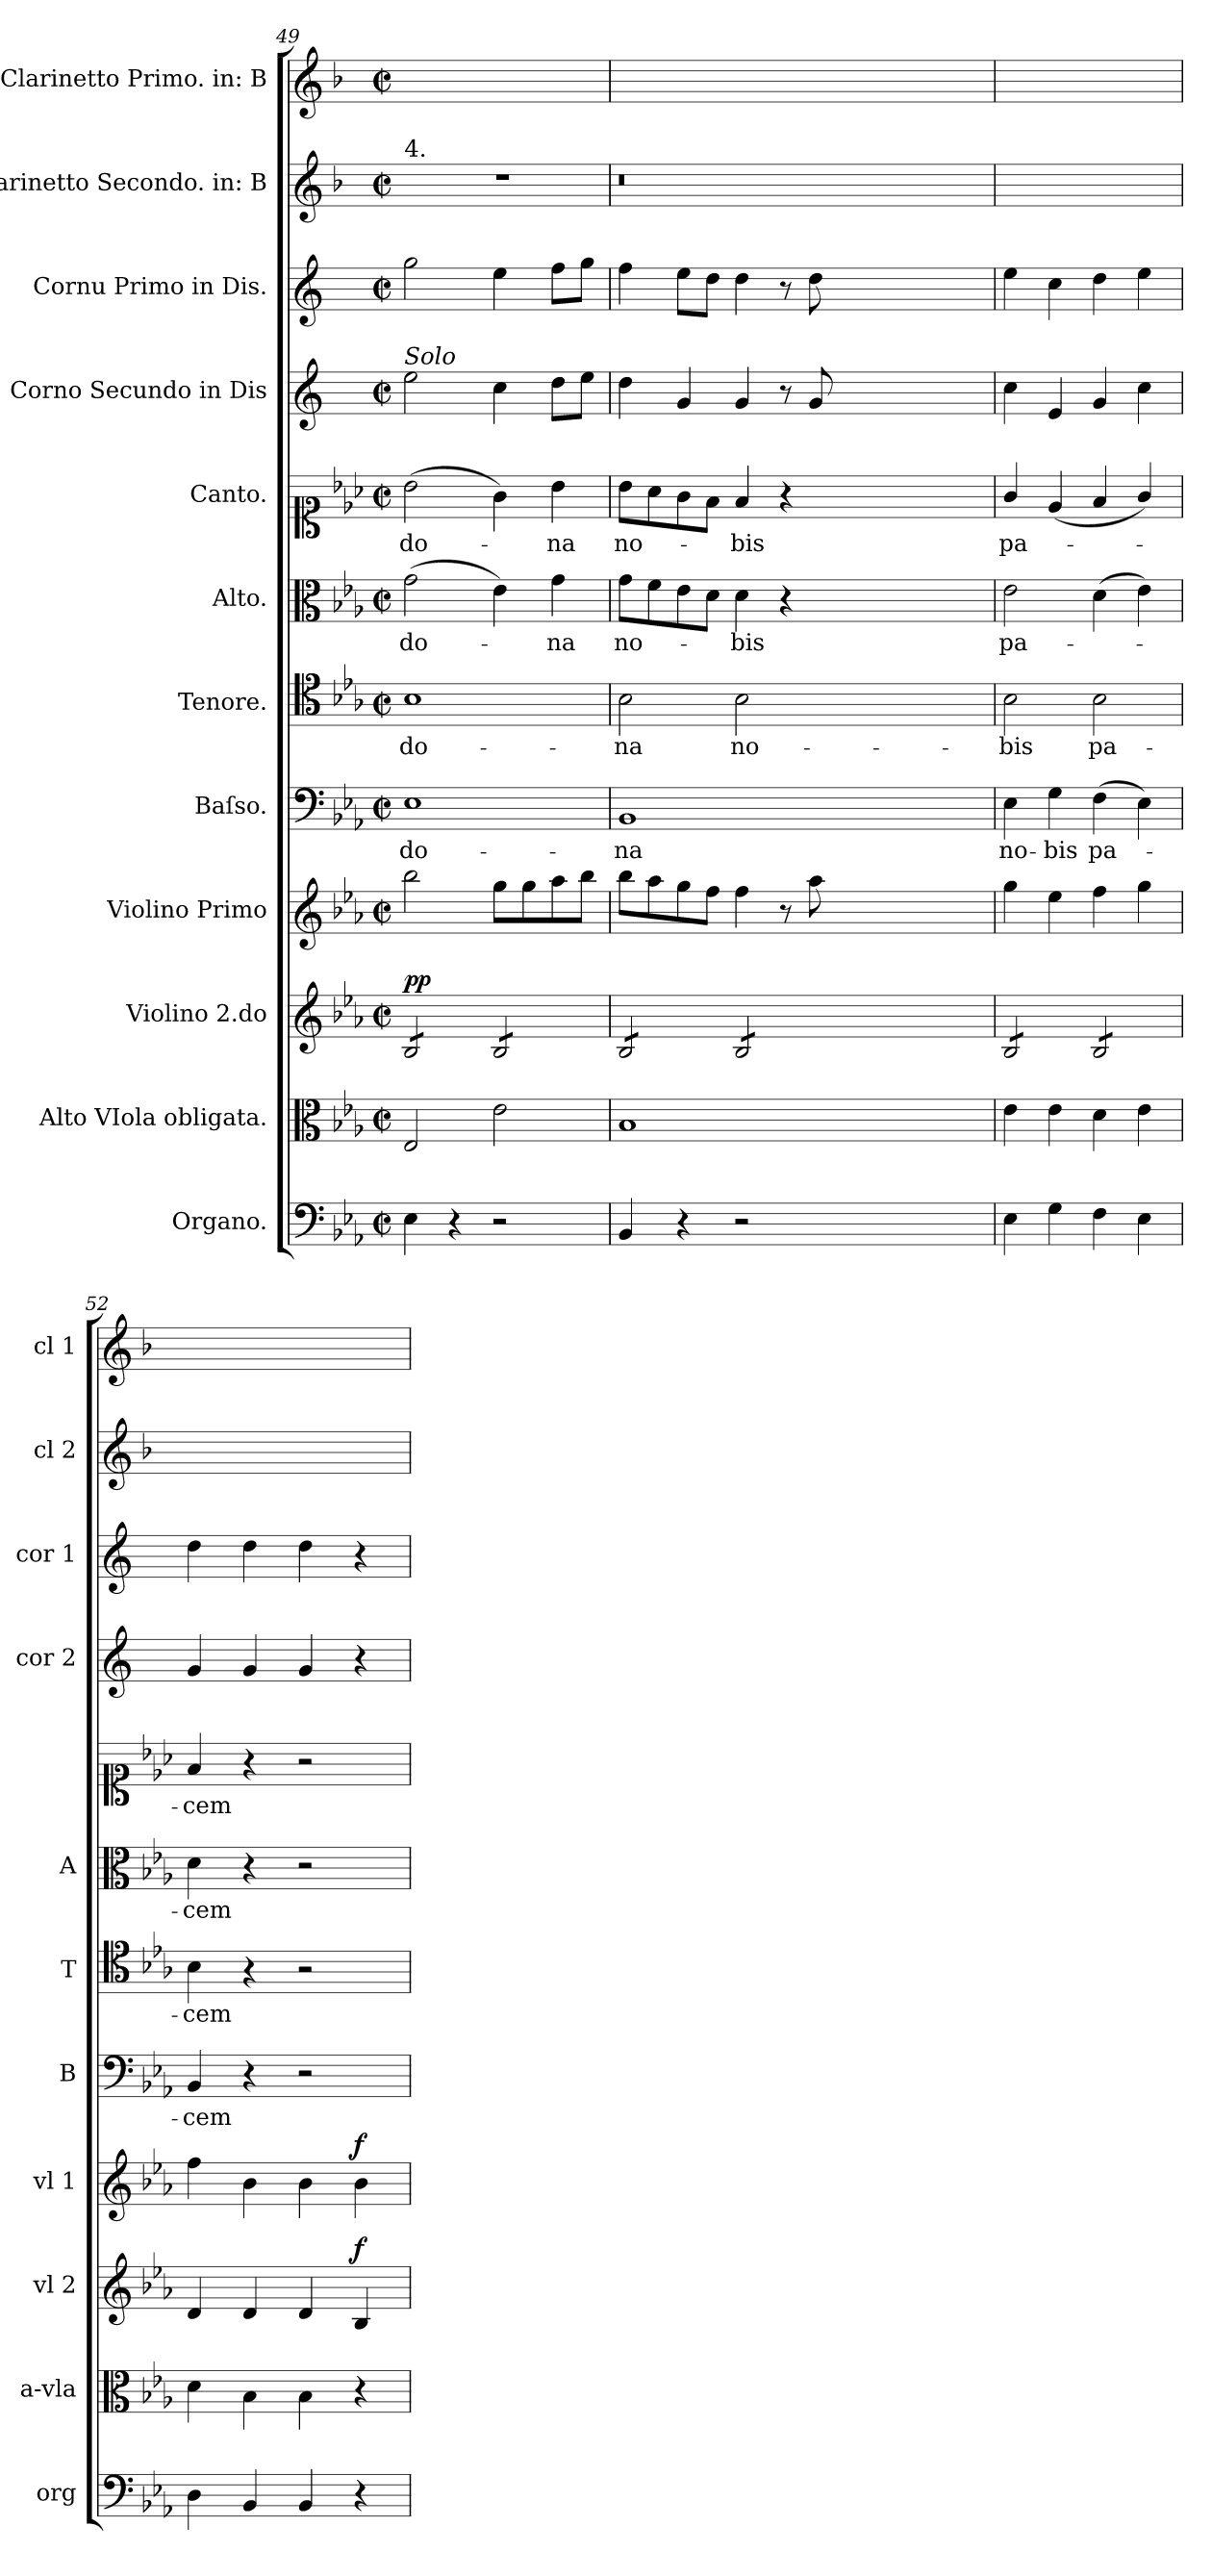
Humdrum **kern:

**kern	**kern	**kern	**dynam	**kern	**dynam	**kern	**text	**kern	**text	**kern	**text	**kern	**text	**kern	**kern	**kern	**kern
*part12	*part11	*part10	*part10	*part9	*part9	*part8	*part8	*part7	*part7	*part6	*part6	*part5	*part5	*part4	*part3	*part2	*part1
*staff12	*staff11	*staff10	*staff10	*staff9	*staff9	*staff8	*staff8	*staff7	*staff7	*staff6	*staff6	*staff5	*staff5	*staff4	*staff3	*staff2	*staff1
*I"Organo.	*I"Alto VIola obligata.	*I"Violino 2.do	*	*I"Violino Primo	*	*I"Baſso.	*	*I"Tenore.	*	*I"Alto.	*	*I"Canto.	*	*I"Corno Secundo in Dis	*I"Cornu Primo in Dis.	*I"Clarinetto Secondo. in: B	*I"Clarinetto Primo. in: B
*I'org	*I'a-vla	*I'vl 2	*	*I'vl 1	*	*I'B	*	*I'T	*	*I'A	*	*	*	*I'cor 2	*I'cor 1	*I'cl 2	*I'cl 1
*clefF4	*clefC3	*clefG2	*	*clefG2	*	*clefF4	*	*clefC4	*	*clefC3	*	*clefC1	*	*clefG2	*clefG2	*clefG2	*clefG2
*	*	*	*	*	*	*	*	*	*	*	*	*	*	*ITrd5c9	*ITrd5c9	*ITrd1c2	*ITrd1c2
*k[b-e-a-]	*k[b-e-a-]	*k[b-e-a-]	*	*k[b-e-a-]	*	*k[b-e-a-]	*	*k[b-e-a-]	*	*k[b-e-a-]	*	*k[b-e-a-]	*	*k[b-e-a-]	*k[b-e-a-]	*k[b-e-a-]	*k[b-e-a-]
*E-:	*E-:	*E-:	*	*E-:	*	*E-:	*	*E-:	*	*E-:	*	*E-:	*	*E-:	*E-:	*E-:	*E-:
*M2/2	*M2/2	*M2/2	*	*M2/2	*	*M2/2	*	*M2/2	*	*M2/2	*	*M2/2	*	*M2/2	*M2/2	*M2/2	*M2/2
*met(c|)	*met(c|)	*met(c|)	*	*met(c|)	*	*met(c|)	*	*met(c|)	*	*met(c|)	*	*met(c|)	*	*met(c|)	*met(c|)	*met(c|)	*met(c|)
=49	=49	=49	=49	=49	=49	=49	=49	=49	=49	=49	=49	=49	=49	=49	=49	=49	=49
!	!	!	!	!	!	!	!	!	!	!	!	!	!	!	!	!LO:TX:a:t=4.	!
!	!	!	!	!	!	!	!	!	!	!	!	!	!	!LO:TX:a:i:t=Solo	!	!	!
!	!	!	!LO:DY:a	!	!	!	!	!	!	!	!	!	!	!	!	!	!
*	*	*tremolo	*	*	*	*	*	*	*	*	*	*	*	*	*	*	*
4E-\	2E-/	8B-/L	pp	2bb-\	.	1E-	do-	1B-	do-	(2g\	do-	(2b-\	do-	2g\	2b-\	1r	1ryy
.	.	8B-/	.	.	.	.	.	.	.	.	.	.	.	.	.	.	.
4r	.	8B-/	.	.	.	.	.	.	.	.	.	.	.	.	.	.	.
.	.	8B-/J	.	.	.	.	.	.	.	.	.	.	.	.	.	.	.
2r	2e-\	8B-/L	.	8gg\L	.	.	.	.	.	4e-\)	.	4g\)	.	4e-\	4g\	.	.
.	.	8B-/	.	8gg\	.	.	.	.	.	.	.	.	.	.	.	.	.
.	.	8B-/	.	8aa-\	.	.	.	.	.	4g\	-na	4b-\	-na	8f\L	8a-\L	.	.
.	.	8B-/J	.	8bb-\J	.	.	.	.	.	.	.	.	.	8g\J	8b-\J	.	.
=50	=50	=50	=50	=50	=50	=50	=50	=50	=50	=50	=50	=50	=50	=50	=50	=50	=50
4BB-/	1B-	8B-/L	.	8bb-\L	.	1BB-	-na	2B-\	-na	8g\L	no-	8b-\L	no-	4f\	4a-\	0.r	1ryy
.	.	8B-/	.	8aa-\	.	.	.	.	.	8f\	.	8a-\	.	.	.	.	.
4r	.	8B-/	.	8gg\	.	.	.	.	.	8e-\	.	8g\	.	4B-/	8g\L	.	.
.	.	8B-/J	.	8ff\J	.	.	.	.	.	8d\J	.	8f\J	.	.	8f\J	.	.
2r	.	8B-/L	.	4ff\	.	.	.	2B-\	no-	4d\	-bis	4f/	-bis	4B-/	4f\	.	.
.	.	8B-/	.	.	.	.	.	.	.	.	.	.	.	.	.	.	.
.	.	8B-/	.	8r	.	.	.	.	.	4r	.	4r	.	8r	8r	.	.
.	.	8B-/J	.	8aa-\	.	.	.	.	.	.	.	.	.	8B-/	8f\	.	.
0ryy	0ryy	0ryy	.	0ryy	.	0ryy	.	0ryy	.	0ryy	.	0ryy	.	0ryy	0ryy	.	0ryy
=51	=51	=51	=51	=51	=51	=51	=51	=51	=51	=51	=51	=51	=51	=51	=51	=51	=51
4E-\	4e-\	8B-/L	.	4gg\	.	4E-\	no-	2B-\	-bis	2e-\	pa-	4g/	pa-	4e-\	4g\	1ryy	1ryy
.	.	8B-/	.	.	.	.	.	.	.	.	.	.	.	.	.	.	.
4G\	4e-\	8B-/	.	4ee-\	.	4G\	-bis	.	.	.	.	(4e-/	.	4G/	4e-\	.	.
.	.	8B-/J	.	.	.	.	.	.	.	.	.	.	.	.	.	.	.
4F\	4d\	8B-/L	.	4ff\	.	(4F\	pa-	2B-\	pa-	(4d\	.	4f/	.	4B-/	4f\	.	.
.	.	8B-/	.	.	.	.	.	.	.	.	.	.	.	.	.	.	.
4E-\	4e-\	8B-/	.	4gg\	.	4E-\)	.	.	.	4e-\)	.	4g/)	.	4e-\	4g\	.	.
.	.	8B-/J	.	.	.	.	.	.	.	.	.	.	.	.	.	.	.
*	*	*Xtremolo	*	*	*	*	*	*	*	*	*	*	*	*	*	*	*
=52	=52	=52	=52	=52	=52	=52	=52	=52	=52	=52	=52	=52	=52	=52	=52	=52	=52
4D\	4d\	4d/	.	4ff\	.	4BB-/	-cem	4B-\	-cem	4d\	-cem	4f/	-cem	4B-/	4f\	1ryy	1ryy
4BB-/	4B-\	4d/	.	4b-\	.	4r	.	4r	.	4r	.	4r	.	4B-/	4f\	.	.
4BB-/	4B-\	4d/	.	4b-\	.	2r	.	2r	.	2r	.	2r	.	4B-/	4f\	.	.
!	!	!	!LO:DY:a	!	!LO:DY:a	!	!	!	!	!	!	!	!	!	!	!	!
4r	4r	4B-/	f	4b-\	f	.	.	.	.	.	.	.	.	4r	4r	.	.
=	=	=	=	=	=	=	=	=	=	=	=	=	=	=	=	=	=
*-	*-	*-	*-	*-	*-	*-	*-	*-	*-	*-	*-	*-	*-	*-	*-	*-	*-
